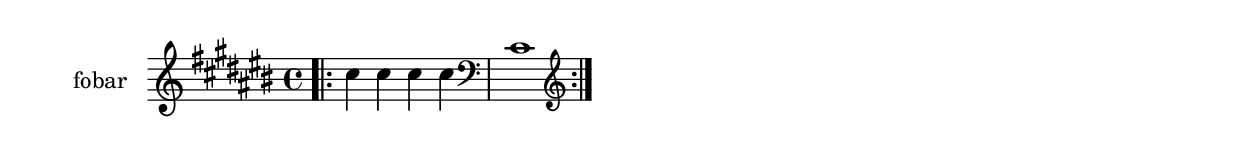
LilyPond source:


\version "2.1.22"
\header {

    texidoc = "Distances between prefatory items (eg. clef, bar, etc.)
   are done using engraving standard distances.  These distances
   depend on which items are combined."

}

\score { \notes \relative c'' {
	\set Staff.instrument = "fobar"
	\bar "||:"
	\key cis \major
	cis4 cis4 cis4 cis4 \clef bass  cis,1
	\clef treble
	\bar ":|"
}
\paper  { raggedright = ##t}
}

